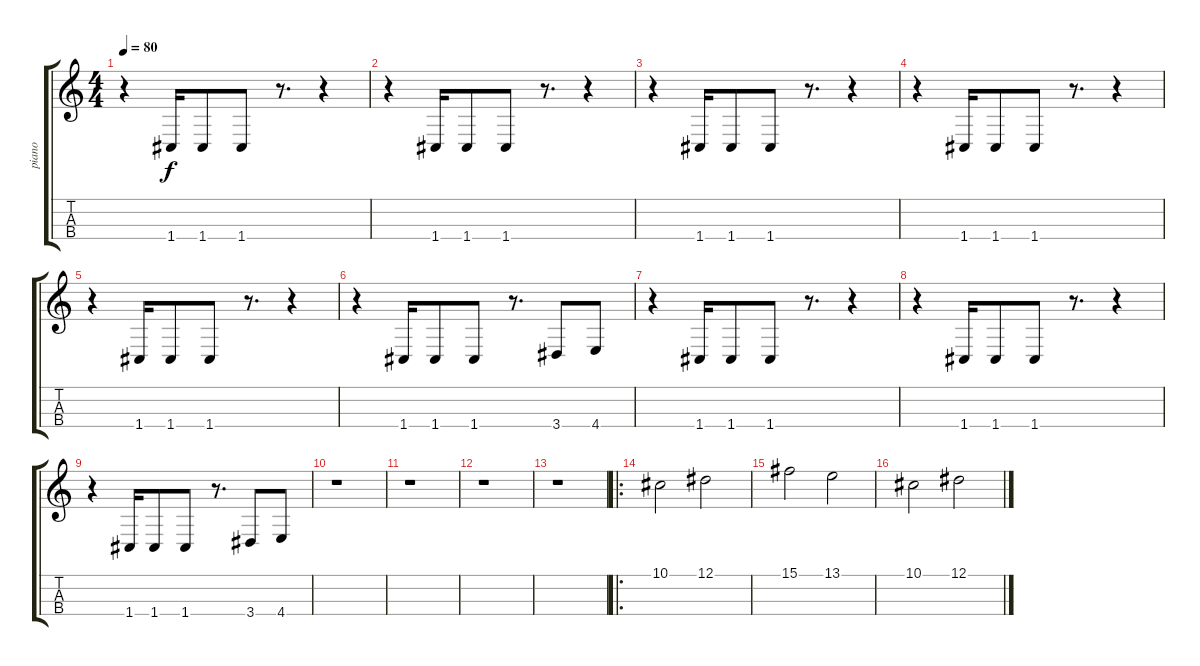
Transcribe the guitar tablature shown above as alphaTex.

\track ("piano" "piano") {instrument acousticgrandpiano}
\staff {score tabs}
\tuning (Eb4 Bb3 F3 C3) {hide}
\ts (4 4)
\tempo 80
\clef g2
\ks c
r.4{dy f} 1.4.16 1.4.8 1.4.8 r.8{d} r.4 |
r.4 1.4.16 1.4.8 1.4.8 r.8{d} r.4 |
r.4 1.4.16 1.4.8 1.4.8 r.8{d} r.4 |
r.4 1.4.16 1.4.8 1.4.8 r.8{d} r.4 |
r.4 1.4.16 1.4.8 1.4.8 r.8{d} r.4 |
r.4 1.4.16 1.4.8 1.4.8 r.8{d} 3.4.8 4.4.8 |
r.4 1.4.16 1.4.8 1.4.8 r.8{d} r.4 |
r.4 1.4.16 1.4.8 1.4.8 r.8{d} r.4 |
r.4 1.4.16 1.4.8 1.4.8 r.8{d} 3.4.8 4.4.8 |
r.1 |
r.1 |
r.1 |
r.1 |
\ro
10.1.2{volume 13 instrument voiceoohs} 12.1.2 |
15.1.2 13.1.2 |
10.1.2 12.1.2
